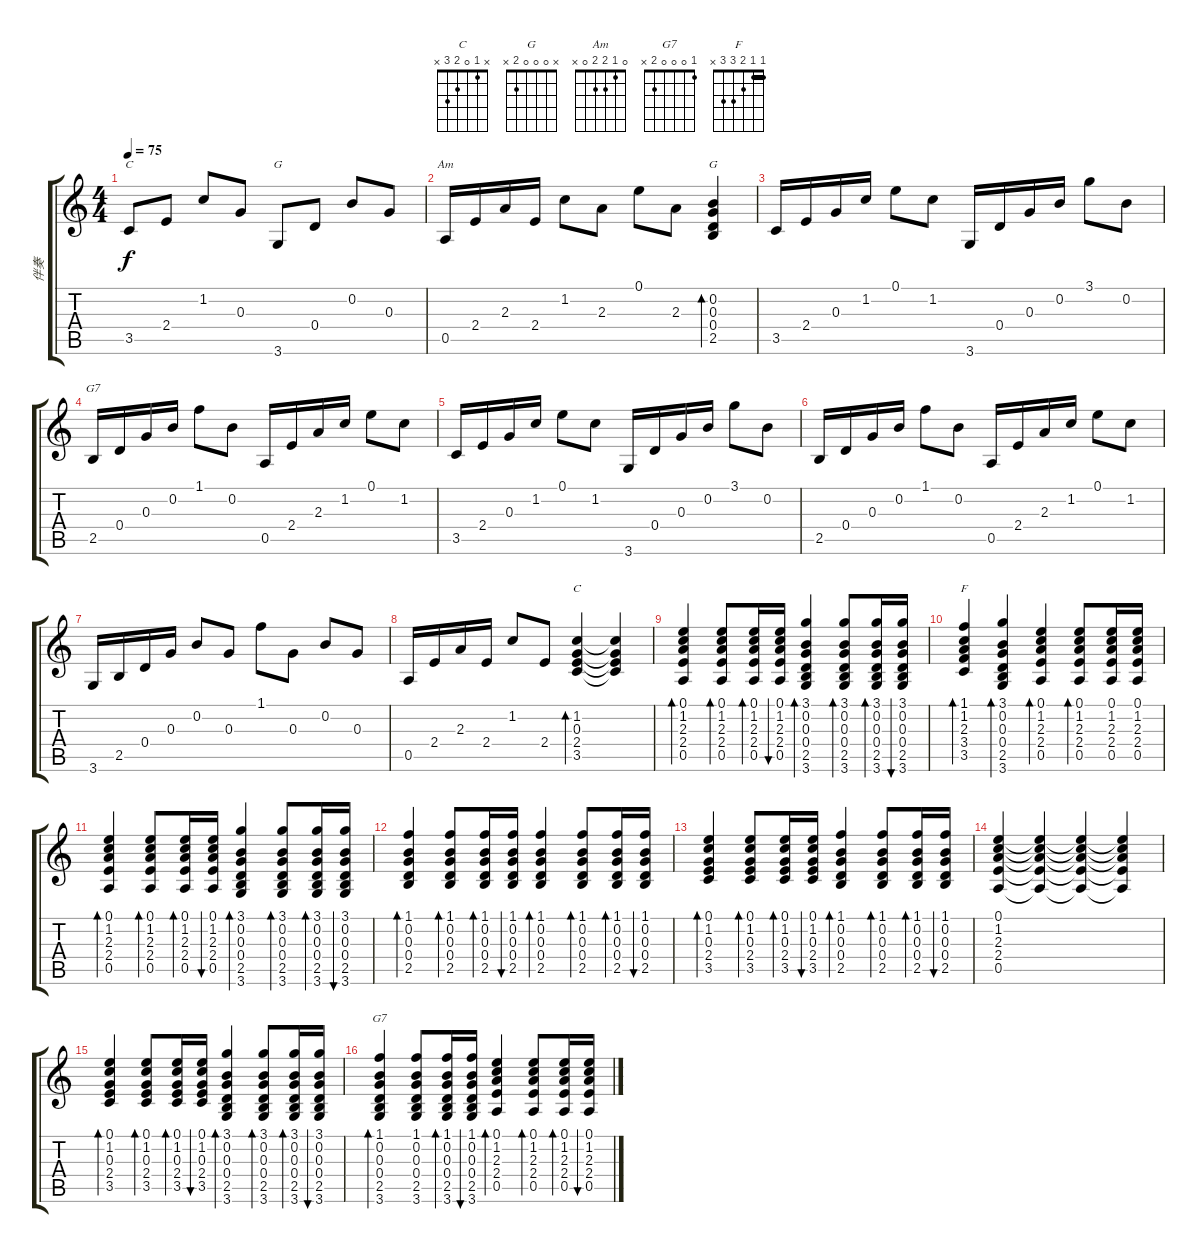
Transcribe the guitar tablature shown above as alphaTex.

\track ("伴奏" "伴奏") {instrument acousticguitarsteel}
\staff {score tabs}
\tuning (E4 B3 G3 D3 A2 E2) {hide}
\chord ("C" 0 1 0 2 3 x)
\chord ("G" 3 0 0 0 2 3)
\chord ("Am" 0 1 2 2 0 x)
\chord ("G" x 0 0 0 2 x)
\chord ("G7" 1 0 0 0 2 3)
\chord ("C" x 1 0 2 3 x)
\chord ("F" 1 1 2 3 3 x) {barre 1}
\chord ("G7" 1 0 0 0 2 x)
\ts (4 4)
\tempo 75
\clef g2
\ks c
3.5.8{ch "C" dy f} 2.4.8 1.2.8 0.3.8 3.6.8{ch "G"} 0.4.8 0.2.8 0.3.8 |
0.5.16{ch "Am"} 2.4.16 2.3.16 2.4.16 1.2.8 2.3.8 0.1.8 2.3.8 (0.2 0.3 0.4 2.5).4{bd 120 ch "G"} |
3.5.16 2.4.16 0.3.16 1.2.16 0.1.8 1.2.8 3.6.16 0.4.16 0.3.16 0.2.16 3.1.8 0.2.8 |
2.5.16{ch "G7"} 0.4.16 0.3.16 0.2.16 1.1.8 0.2.8 0.5.16 2.4.16 2.3.16 1.2.16 0.1.8 1.2.8 |
3.5.16 2.4.16 0.3.16 1.2.16 0.1.8 1.2.8 3.6.16 0.4.16 0.3.16 0.2.16 3.1.8 0.2.8 |
2.5.16 0.4.16 0.3.16 0.2.16 1.1.8 0.2.8 0.5.16 2.4.16 2.3.16 1.2.16 0.1.8 1.2.8 |
3.6.16 2.5.16 0.4.16 0.3.16 0.2.8 0.3.8 1.1.8 0.3.8 0.2.8 0.3.8 |
0.5.16 2.4.16 2.3.16 2.4.16 1.2.8 2.4.8 (1.2 0.3 2.4 3.5).4{bd 120 ch "C"} (1.2{t} 0.3{t} 2.4{t} 3.5{t}).4 |
(0.1 1.2 2.3 2.4 0.5).4{bd 30} (0.1 1.2 2.3 2.4 0.5).8{bd 30} (0.1 1.2 2.3 2.4 0.5).16{bd 30} (0.1 1.2 2.3 2.4 0.5).16{bu 30} (3.1 0.2 0.3 0.4 2.5 3.6).4{bd 30} (3.1 0.2 0.3 0.4 2.5 3.6).8{bd 30} (3.1 0.2 0.3 0.4 2.5 3.6).16{bd 30} (3.1 0.2 0.3 0.4 2.5 3.6).16{bu 30} |
(1.1 1.2 2.3 3.4 3.5).4{bd 30 ch "F"} (3.1 0.2 0.3 0.4 2.5 3.6).4{bd 30} (0.1 1.2 2.3 2.4 0.5).4{bd 30} (0.1 1.2 2.3 2.4 0.5).8{bd 30} (0.1 1.2 2.3 2.4 0.5).16 (0.1 1.2 2.3 2.4 0.5).16 |
(0.1 1.2 2.3 2.4 0.5).4{bd 30} (0.1 1.2 2.3 2.4 0.5).8{bd 30} (0.1 1.2 2.3 2.4 0.5).16{bd 30} (0.1 1.2 2.3 2.4 0.5).16{bu 30} (3.1 0.2 0.3 0.4 2.5 3.6).4{bd 30} (3.1 0.2 0.3 0.4 2.5 3.6).8{bd 30} (3.1 0.2 0.3 0.4 2.5 3.6).16{bd 30} (3.1 0.2 0.3 0.4 2.5 3.6).16{bu 30} |
(1.1 0.2 0.3 0.4 2.5).4{bd 30} (1.1 0.2 0.3 0.4 2.5).8{bd 30} (1.1 0.2 0.3 0.4 2.5).16{bd 30} (1.1 0.2 0.3 0.4 2.5).16{bu 30} (1.1 0.2 0.3 0.4 2.5).4{bd 30} (1.1 0.2 0.3 0.4 2.5).8{bd 30} (1.1 0.2 0.3 0.4 2.5).16{bd 30} (1.1 0.2 0.3 0.4 2.5).16{bu 30} |
(0.1 1.2 0.3 2.4 3.5).4{bd 30} (0.1 1.2 0.3 2.4 3.5).8{bd 30} (0.1 1.2 0.3 2.4 3.5).16{bd 30} (0.1 1.2 0.3 2.4 3.5).16{bu 30} (1.1 0.2 0.3 0.4 2.5).4{bd 30} (1.1 0.2 0.3 0.4 2.5).8{bd 30} (1.1 0.2 0.3 0.4 2.5).16{bd 30} (1.1 0.2 0.3 0.4 2.5).16{bu 30} |
(0.1 1.2 2.3 2.4 0.5).4 (0.1{t} 1.2{t} 2.3{t} 2.4{t} 0.5{t}).4 (0.1{t} 1.2{t} 2.3{t} 2.4{t} 0.5{t}).4 (0.1{t} 1.2{t} 2.3{t} 2.4{t} 0.5{t}).4 |
(0.1 1.2 0.3 2.4 3.5).4{bd 30} (0.1 1.2 0.3 2.4 3.5).8{bd 30} (0.1 1.2 0.3 2.4 3.5).16{bd 30} (0.1 1.2 0.3 2.4 3.5).16{bu 30} (3.1 0.2 0.3 0.4 2.5 3.6).4{bd 30} (3.1 0.2 0.3 0.4 2.5 3.6).8{bd 30} (3.1 0.2 0.3 0.4 2.5 3.6).16{bd 30} (3.1 0.2 0.3 0.4 2.5 3.6).16{bu 30} |
(1.1 0.2 0.3 0.4 2.5 3.6).4{bd 30 ch "G7"} (1.1 0.2 0.3 0.4 2.5 3.6).8 (1.1 0.2 0.3 0.4 2.5 3.6).16{bd 30} (1.1 0.2 0.3 0.4 2.5 3.6).16{bu 30} (0.1 1.2 2.3 2.4 0.5).4{bd 30} (0.1 1.2 2.3 2.4 0.5).8{bd 30} (0.1 1.2 2.3 2.4 0.5).16{bd 30} (0.1 1.2 2.3 2.4 0.5).16{bu 30}
